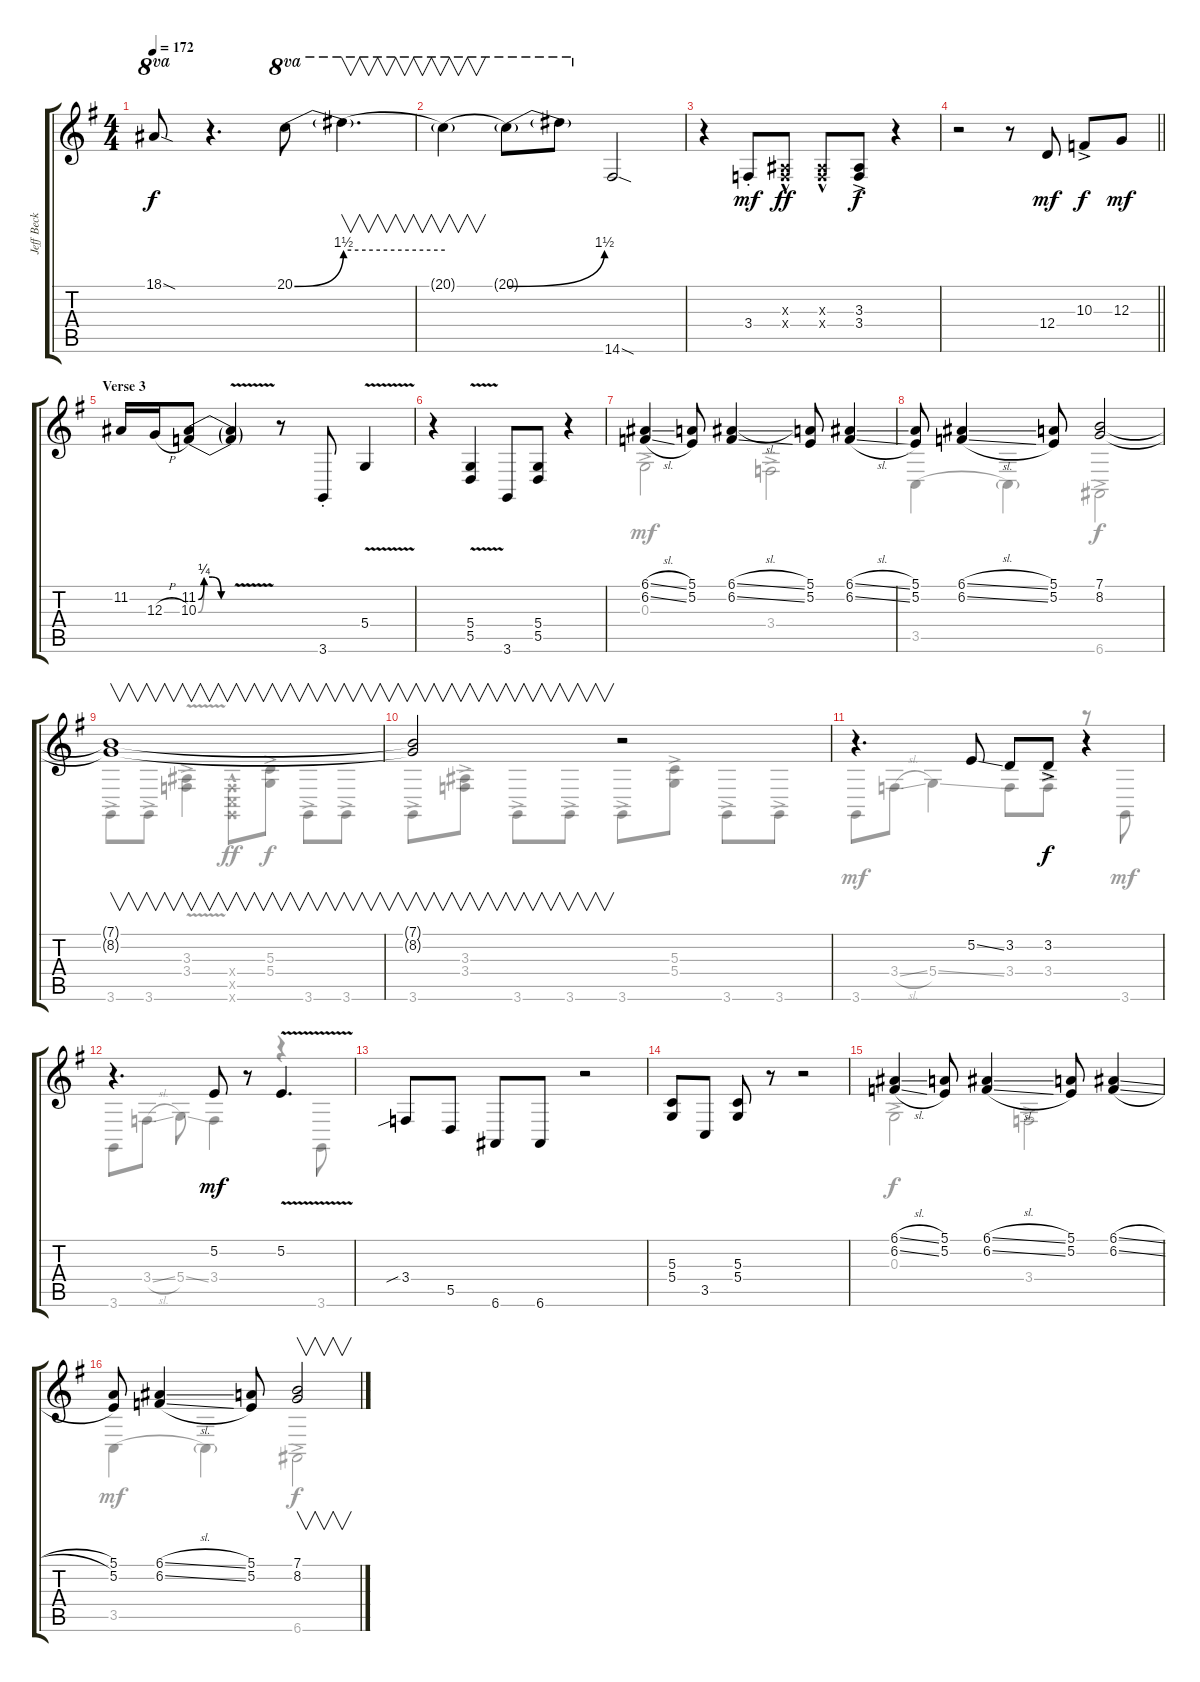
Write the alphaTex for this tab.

\track ("Jeff Beck Overdub" "Jeff Beck ") {instrument cello}
\staff {score tabs}
\tuning (E4 B3 G3 D3 A2 E2) {hide}
\voice
\ts (4 4)
\tempo 172
\clef g2
\ks g
18.1{sod t}.8{ot 8va dy f} r.4{d} 20.1{be (bend 0 0 60 6)}.8{ot 8va} 20.1{be (hold 0 6 60 6) t}.4{v d ot 8va} |
20.1{be (hold 40 0 60 0) t}.4{v ot 8va} 20.1{be (bend 0 0 60 6) t}.8{ot 8va} 20.1{t}.8{ot 8va} 14.6{sod}.2 |
r.4 3.4{st}.8{dy mf} (3.3{hac x} 3.4{hac x}).8{dy ff} (3.3{hac x} 3.4{hac x}).8 (3.3{ac} 3.4{ac}).8{dy f} r.4 |
\barLineRight lightlight
r.2 r.8 12.4.8{dy mf} 10.3{ac}.8{dy f} 12.3.8{dy mf} |
\section ("" "Verse 3")
11.2.16 12.3{h}.16 (11.2{be (custom 0 0 10 1 25 1 40 0 60 0)} 10.3{be (custom 0 0 10 1 25 1 40 0 60 0)}).8 (11.2{v t} 10.3{v t}).4 r.8 3.6{st}.8 5.4{v}.4 |
r.4 (5.4{v} 5.5{v}).4 3.6.8 (5.4 5.5).8 r.4 |
(6.1{sl} 6.2{sl}).4 (5.1 5.2).8 (6.1{sl} 6.2{ss}).4 (5.1 5.2).8 (6.1{sl} 6.2{sl}).4 |
(5.1 5.2).8 (6.1{sl} 6.2{sl}).4 (5.1 5.2).8 (7.1 8.2).2 |
(7.1{t} 8.2{t}).1{v} |
(7.1{t} 8.2{t}).2{v} r.2 |
r.4{d} 5.2{ss}.8 3.2.8 3.2{ac}.8{dy f} r.4 |
r.4{d} 5.2.8{dy mf} r.8 5.2{v}.4{d} |
3.4{sib}.8 5.5.8 6.6.8 6.6.8 r.2 |
(5.3 5.4).8 3.5.8 (5.3 5.4).8 r.8 r.2 |
(6.1{sl} 6.2{sl}).4 (5.1 5.2).8 (6.1{sl} 6.2{sl}).4 (5.1 5.2).8 (6.1{sl} 6.2{sl}).4 |
(5.1 5.2).8 (6.1{sl} 6.2{sl}).4 (5.1 5.2).8 (7.1 8.2).2{v}
\voice
\clef g2
\ottava regular
\simile none
\ks g
|
|
|
\barLineRight lightlight
|
|
|
0.3{ac}.2 3.4{ac}.2 |
3.5{be (hold 40 0 60 0)}.4{dy mf} 3.5{t}.4 6.6{ac}.2{dy f} |
3.6{ac}.8 3.6{ac}.8 (3.3{v ac} 3.4{v ac}).4 (3.4{hac x} 3.5{hac x} 3.6{hac x}).8{dy ff} (5.3{ac} 5.4{ac}).8{dy f} 3.6{ac}.8 3.6{ac}.8 |
3.6{ac}.8 (3.3{ac} 3.4{ac}).8 3.6{ac}.8 3.6{ac}.8 3.6{ac}.8 (5.3{ac} 5.4{ac}).8 3.6{ac}.8 3.6{ac}.8 |
3.6.8{dy mf} 3.4{sl}.8 5.4{ss}.4 3.4.8 3.4{ac}.8{dy f} r.8 3.6.8{dy mf} |
3.6.8 3.4{sl}.8 5.4{ss}.8 3.4.4 r.4 3.6.8 |
|
|
0.3{ac}.2{dy f} 3.4{ac}.2 |
3.5{be (hold 40 0 60 0)}.4{dy mf} 3.5{t}.4 6.6{ac}.2{dy f}
